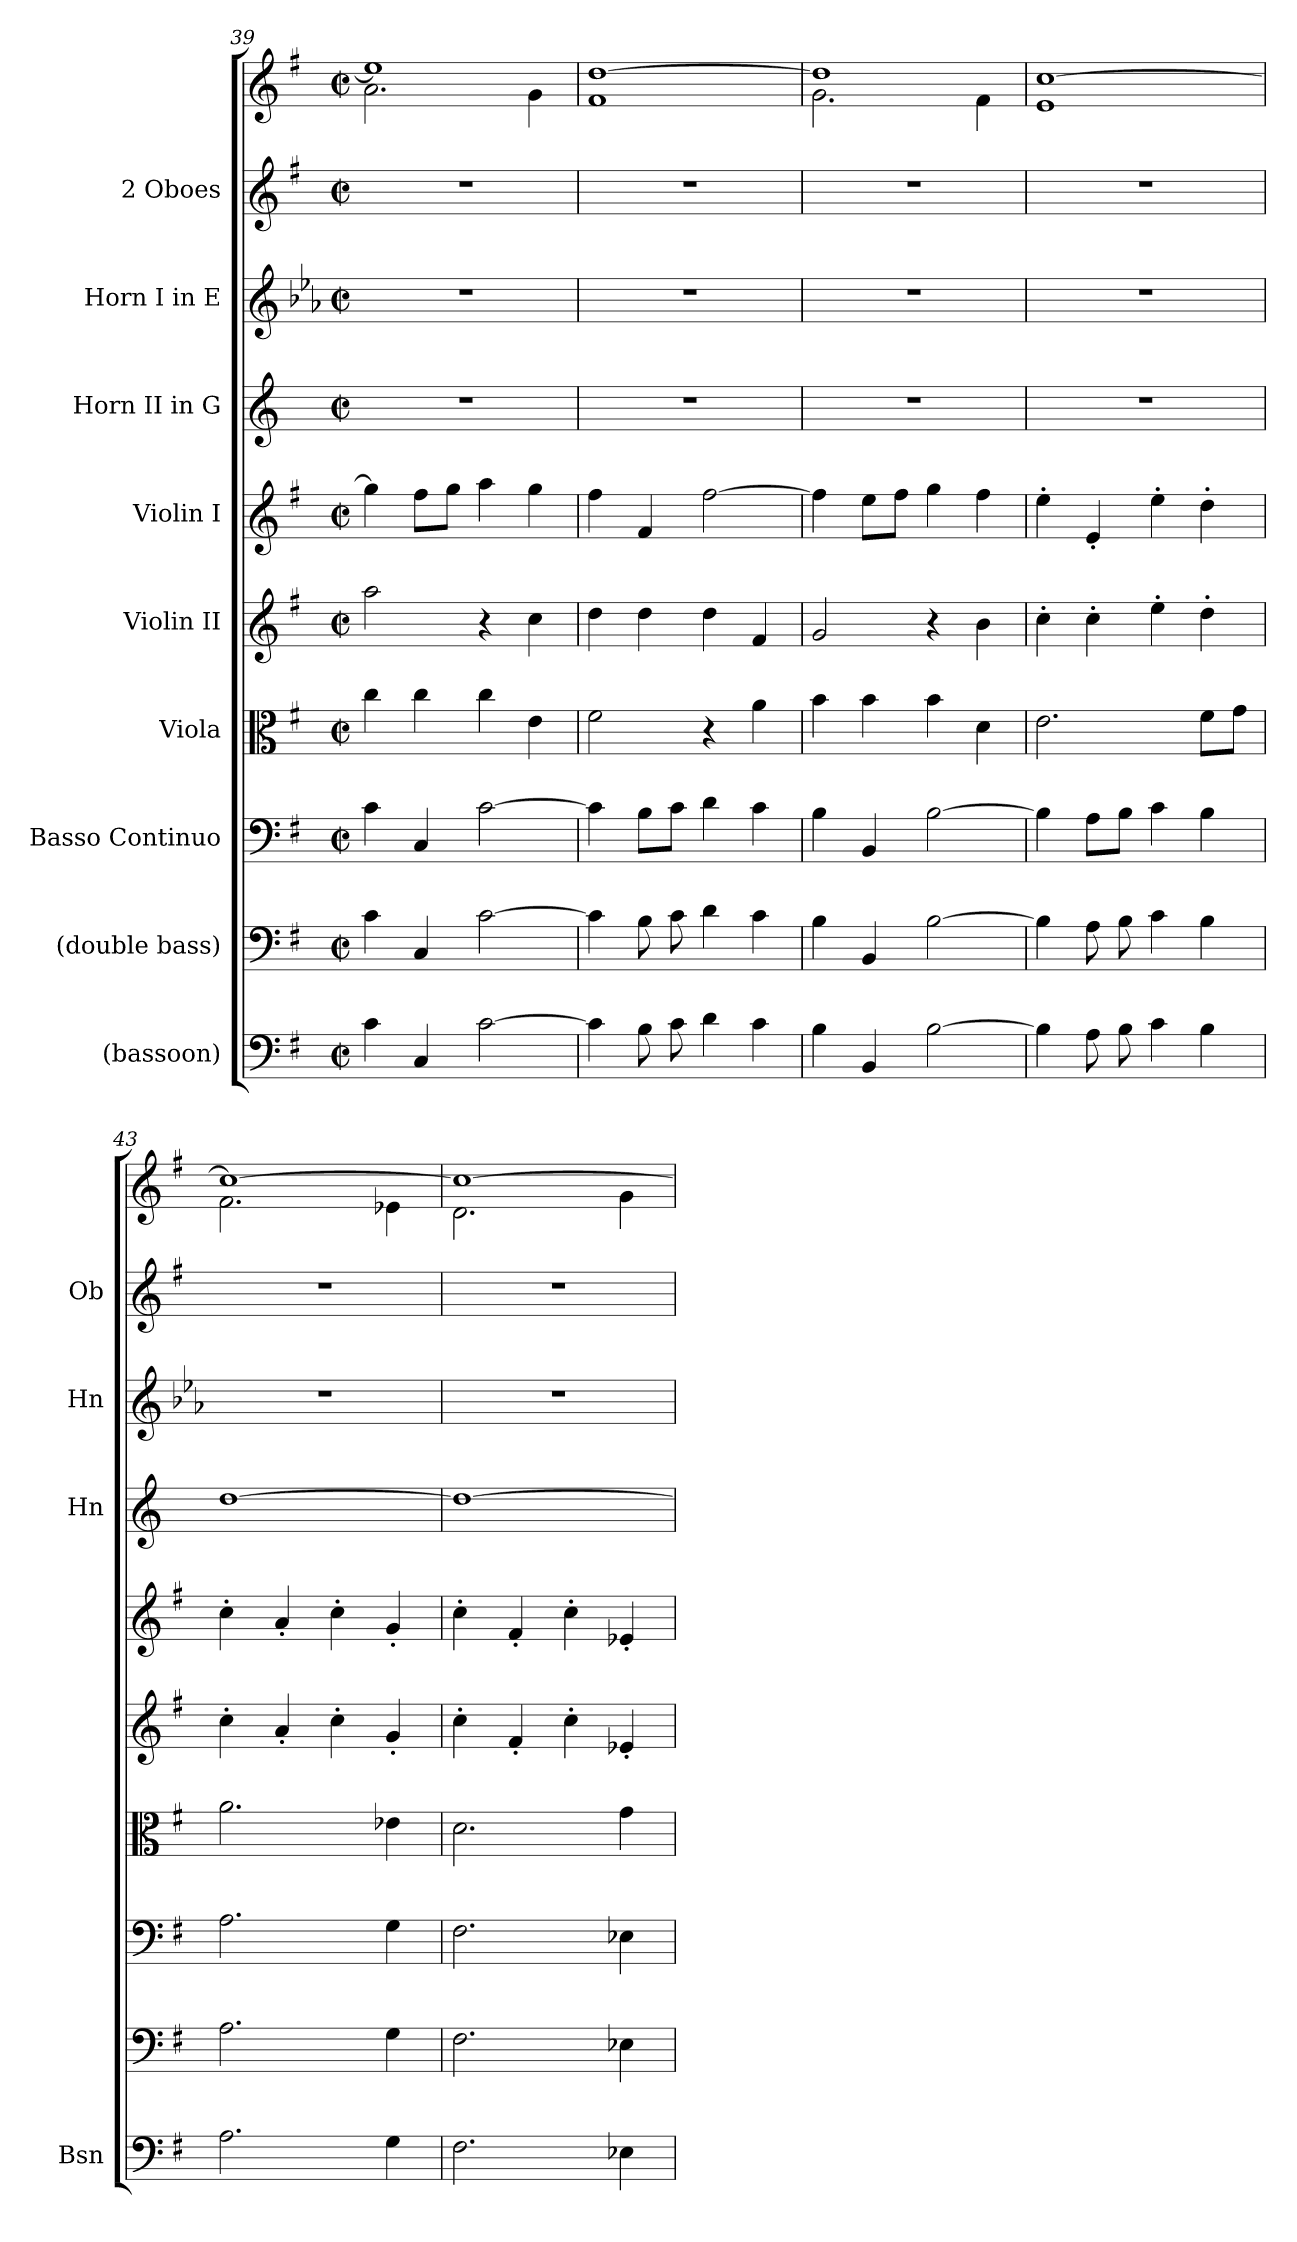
**kern	**kern	**kern	**kern	**kern	**kern	**kern	**kern	**kern	**kern
*part9	*part8	*part7	*part6	*part5	*part4	*part3	*part2	*part1	*part1
*staff10	*staff9	*staff8	*staff7	*staff6	*staff5	*staff4	*staff3	*staff2	*staff1
*I"(bassoon)	*I"(double bass)	*I"Basso Continuo	*I"Viola	*I"Violin II	*I"Violin I	*I"Horn II in G	*I"Horn I in E	*I"2 Oboes	*
*I'Bsn	*	*	*	*	*	*I'Hn	*I'Hn	*I'Ob	*
*clefF4	*clefF4	*clefF4	*clefC3	*clefG2	*clefG2	*clefG2	*clefG2	*clefG2	*clefG2
*	*ITrd7c12	*	*	*	*	*ITrd3c5	*ITrd5c8	*	*
*k[f#]	*k[f#]	*k[f#]	*k[f#]	*k[f#]	*k[f#]	*k[f#]	*k[f#]	*k[f#]	*k[f#]
*M2/2	*M2/2	*M2/2	*M2/2	*M2/2	*M2/2	*M2/2	*M2/2	*M2/2	*M2/2
*met(c|)	*met(c|)	*met(c|)	*met(c|)	*met(c|)	*met(c|)	*met(c|)	*met(c|)	*met(c|)	*met(c|)
=39	=39	=39	=39	=39	=39	=39	=39	=39	=39
*	*	*	*	*	*	*	*	*	*^
4c\	4C\	4c\	4cc\	2aa\	4gg\]	1r	1r	1r	1ee]	2.a\
4C/	4CC/	4C/	4cc\	.	8ff#\L	.	.	.	.	.
.	.	.	.	.	8gg\J	.	.	.	.	.
[2c\	[2C\	[2c\	4cc\	4r	4aa\	.	.	.	.	.
.	.	.	4e\	4cc\	4gg\	.	.	.	.	4g\
=40	=40	=40	=40	=40	=40	=40	=40	=40	=40	=40
4c\]	4C\]	4c\]	2f#\	4dd\	4ff#\	1r	1r	1r	[1dd	1f#
8B\	8BB\	8B\L	.	4dd\	4f#/	.	.	.	.	.
8c\	8C\	8c\J	.	.	.	.	.	.	.	.
4d\	4D\	4d\	4r	4dd\	[2ff#\	.	.	.	.	.
4c\	4C\	4c\	4a\	4f#/	.	.	.	.	.	.
=41	=41	=41	=41	=41	=41	=41	=41	=41	=41	=41
4B\	4BB\	4B\	4b\	2g/	4ff#\]	1r	1r	1r	1dd]	2.g\
4BB/	4BBB/	4BB/	4b\	.	8ee\L	.	.	.	.	.
.	.	.	.	.	8ff#\J	.	.	.	.	.
[2B\	[2BB\	[2B\	4b\	4r	4gg\	.	.	.	.	.
.	.	.	4d\	4b\	4ff#\	.	.	.	.	4f#\
=42	=42	=42	=42	=42	=42	=42	=42	=42	=42	=42
4B\]	4BB\]	4B\]	2.e\	4cc'\	4ee'\	1r	1r	1r	[1cc	1e
8A\	8AA\	8A\L	.	4cc'\	4e'/	.	.	.	.	.
8B\	8BB\	8B\J	.	.	.	.	.	.	.	.
4c\	4C\	4c\	.	4ee'\	4ee'\	.	.	.	.	.
4B\	4BB\	4B\	8f#\L	4dd'\	4dd'\	.	.	.	.	.
.	.	.	8g\J	.	.	.	.	.	.	.
=43	=43	=43	=43	=43	=43	=43	=43	=43	=43	=43
2.A\	2.AA\	2.A\	2.a\	4cc'\	4cc'\	[1a	1r	1r	1cc_	2.f#\
.	.	.	.	4a'/	4a'/	.	.	.	.	.
.	.	.	.	4cc'\	4cc'\	.	.	.	.	.
4G\	4GG\	4G\	4e-X\	4g'/	4g'/	.	.	.	.	4e-X\
=44	=44	=44	=44	=44	=44	=44	=44	=44	=44	=44
2.F#\	2.FF#\	2.F#\	2.d\	4cc'\	4cc'\	1a_	1r	1r	1cc_	2.d\
.	.	.	.	4f#'/	4f#'/	.	.	.	.	.
.	.	.	.	4cc'\	4cc'\	.	.	.	.	.
4E-X\	4EE-X\	4E-X\	4g\	4e-X'/	4e-X'/	.	.	.	.	4g\
*	*	*	*	*	*	*	*	*	*v	*v
=	=	=	=	=	=	=	=	=	=
*-	*-	*-	*-	*-	*-	*-	*-	*-	*-
